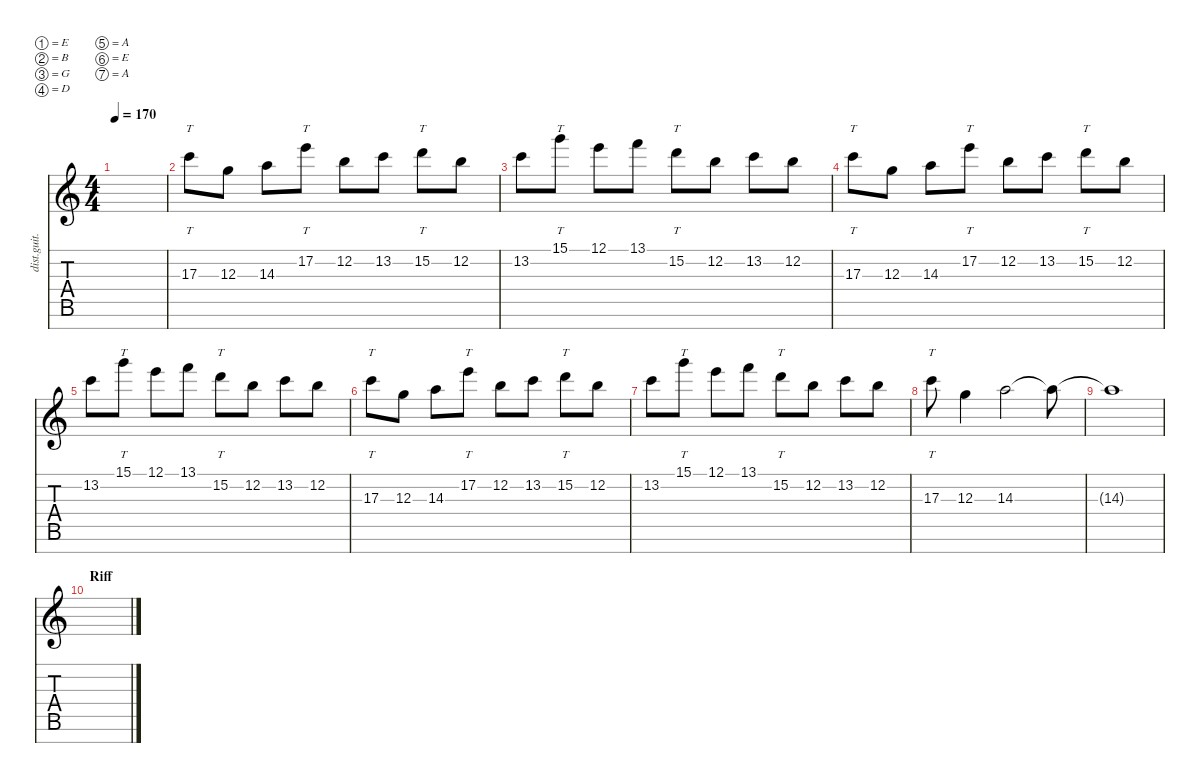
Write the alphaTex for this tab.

\defaultSystemsLayout 4
\hideDynamics
\bracketExtendMode nobrackets
\track ("Distortion Guitar - Chorus Lead" "dist.guit.") {instrument distortionguitar}
\staff {score tabs}
\tuning (E4 B3 G3 D3 A2 E2 A1)
\ts (4 4)
\tempo 170
\clef g2
\ks c
|
17.3.8{tt beam Down} 12.3.8{beam Down} 14.3.8{beam Down} 17.2.8{tt beam Down} 12.2.8{beam Down} 13.2.8{beam Down} 15.2.8{tt beam Down} 12.2.8{beam Down} |
13.2.8{beam Down} 15.1.8{tt beam Down} 12.1.8{beam Down} 13.1.8{beam Down} 15.2.8{tt beam Down} 12.2.8{beam Down} 13.2.8{beam Down} 12.2.8{beam Down} |
17.3.8{tt beam Down} 12.3.8{beam Down} 14.3.8{beam Down} 17.2.8{tt beam Down} 12.2.8{beam Down} 13.2.8{beam Down} 15.2.8{tt beam Down} 12.2.8{beam Down} |
13.2.8{beam Down} 15.1.8{tt beam Down} 12.1.8{beam Down} 13.1.8{beam Down} 15.2.8{tt beam Down} 12.2.8{beam Down} 13.2.8{beam Down} 12.2.8{beam Down} |
17.3.8{tt beam Down} 12.3.8{beam Down} 14.3.8{beam Down} 17.2.8{tt beam Down} 12.2.8{beam Down} 13.2.8{beam Down} 15.2.8{tt beam Down} 12.2.8{beam Down} |
13.2.8{beam Down} 15.1.8{tt beam Down} 12.1.8{beam Down} 13.1.8{beam Down} 15.2.8{tt beam Down} 12.2.8{beam Down} 13.2.8{beam Down} 12.2.8{beam Down} |
17.3.8{tt beam Down} 12.3.4{beam Down} 14.3.2{beam Down} 14.3{t}.8{beam Down} |
14.3{t}.1{beam Down} |
\section ("" "Riff")
